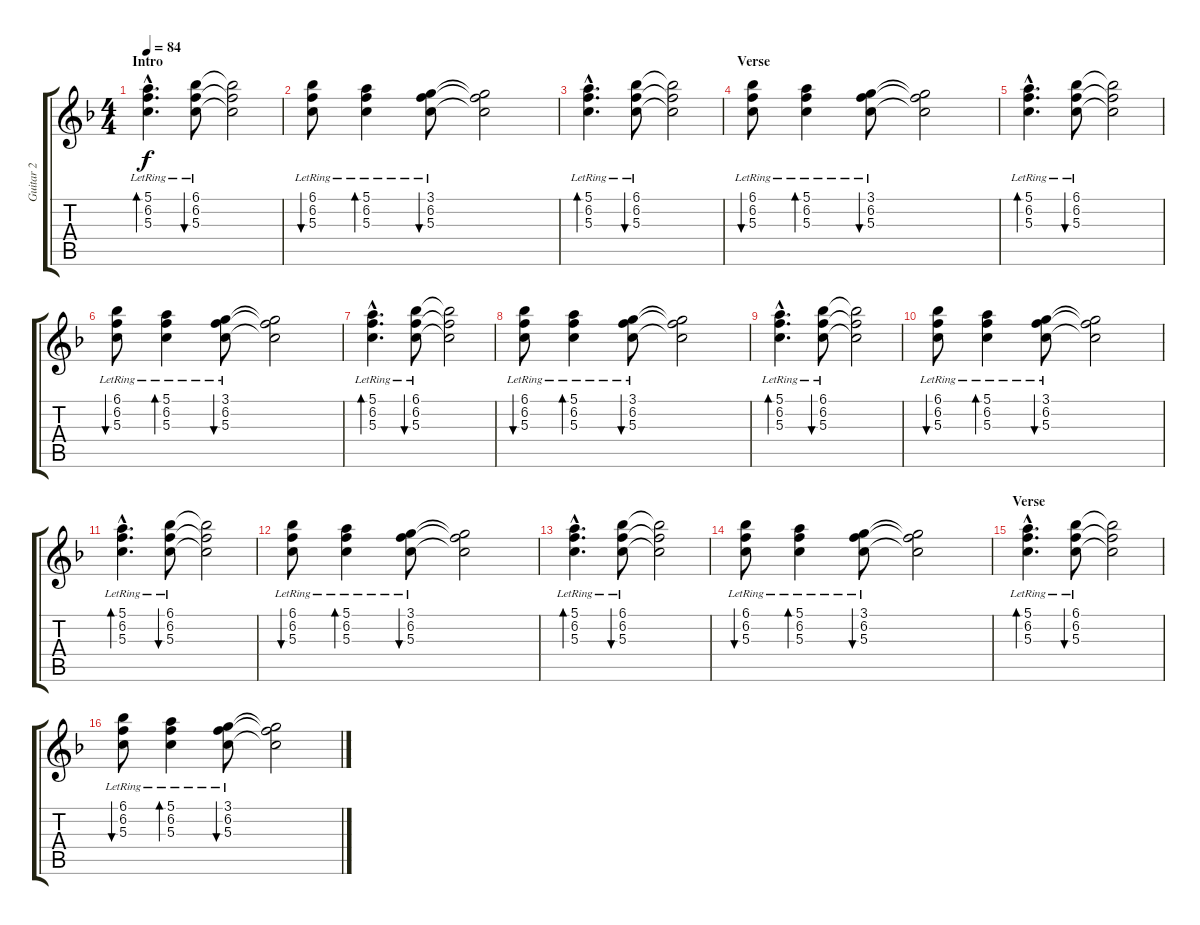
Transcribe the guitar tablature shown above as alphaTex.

\track ("Guitar 2" "Guitar 2") {instrument acousticguitarnylon}
\staff {score tabs}
\tuning (E4 B3 G3 D3 A2 E2) {hide}
\ts (4 4)
\section ("" "Intro")
\tempo 84
\clef g2
\ks f
(5.1{hac lr} 6.2{hac lr} 5.3{hac lr}).4{d bd 120 dy f instrument acousticguitarnylon} (6.1{lr} 6.2{lr} 5.3{lr}).8{bu 120} (6.1{t} 6.2{t} 5.3{t}).2 |
(6.1{lr} 6.2{lr} 5.3{lr}).8{bu 120} (5.1{lr} 6.2{lr} 5.3{lr}).4{bd 120} (3.1{lr} 6.2{lr} 5.3{lr}).8{bu 60} (3.1{t} 6.2{t} 5.3{t}).2 |
(5.1{hac lr} 6.2{hac lr} 5.3{hac lr}).4{d bd 120} (6.1{lr} 6.2{lr} 5.3{lr}).8{bu 120} (6.1{t} 6.2{t} 5.3{t}).2 |
\section ("" "Verse")
(6.1{lr} 6.2{lr} 5.3{lr}).8{bu 120} (5.1{lr} 6.2{lr} 5.3{lr}).4{bd 120} (3.1{lr} 6.2{lr} 5.3{lr}).8{bu 60} (3.1{t} 6.2{t} 5.3{t}).2 |
(5.1{hac lr} 6.2{hac lr} 5.3{hac lr}).4{d bd 120} (6.1{lr} 6.2{lr} 5.3{lr}).8{bu 120} (6.1{t} 6.2{t} 5.3{t}).2 |
(6.1{lr} 6.2{lr} 5.3{lr}).8{bu 120} (5.1{lr} 6.2{lr} 5.3{lr}).4{bd 120} (3.1{lr} 6.2{lr} 5.3{lr}).8{bu 60} (3.1{t} 6.2{t} 5.3{t}).2 |
(5.1{hac lr} 6.2{hac lr} 5.3{hac lr}).4{d bd 120} (6.1{lr} 6.2{lr} 5.3{lr}).8{bu 120} (6.1{t} 6.2{t} 5.3{t}).2 |
(6.1{lr} 6.2{lr} 5.3{lr}).8{bu 120} (5.1{lr} 6.2{lr} 5.3{lr}).4{bd 120} (3.1{lr} 6.2{lr} 5.3{lr}).8{bu 60} (3.1{t} 6.2{t} 5.3{t}).2 |
(5.1{hac lr} 6.2{hac lr} 5.3{hac lr}).4{d bd 120} (6.1{lr} 6.2{lr} 5.3{lr}).8{bu 120} (6.1{t} 6.2{t} 5.3{t}).2 |
(6.1{lr} 6.2{lr} 5.3{lr}).8{bu 120} (5.1{lr} 6.2{lr} 5.3{lr}).4{bd 120} (3.1{lr} 6.2{lr} 5.3{lr}).8{bu 60} (3.1{t} 6.2{t} 5.3{t}).2 |
(5.1{hac lr} 6.2{hac lr} 5.3{hac lr}).4{d bd 120} (6.1{lr} 6.2{lr} 5.3{lr}).8{bu 120} (6.1{t} 6.2{t} 5.3{t}).2 |
(6.1{lr} 6.2{lr} 5.3{lr}).8{bu 120} (5.1{lr} 6.2{lr} 5.3{lr}).4{bd 120} (3.1{lr} 6.2{lr} 5.3{lr}).8{bu 60} (3.1{t} 6.2{t} 5.3{t}).2 |
(5.1{hac lr} 6.2{hac lr} 5.3{hac lr}).4{d bd 120} (6.1{lr} 6.2{lr} 5.3{lr}).8{bu 120} (6.1{t} 6.2{t} 5.3{t}).2 |
(6.1{lr} 6.2{lr} 5.3{lr}).8{bu 120} (5.1{lr} 6.2{lr} 5.3{lr}).4{bd 120} (3.1{lr} 6.2{lr} 5.3{lr}).8{bu 60} (3.1{t} 6.2{t} 5.3{t}).2 |
\section ("" "Verse")
(5.1{hac lr} 6.2{hac lr} 5.3{hac lr}).4{d bd 120} (6.1{lr} 6.2{lr} 5.3{lr}).8{bu 120} (6.1{t} 6.2{t} 5.3{t}).2 |
(6.1{lr} 6.2{lr} 5.3{lr}).8{bu 120} (5.1{lr} 6.2{lr} 5.3{lr}).4{bd 120} (3.1{lr} 6.2{lr} 5.3{lr}).8{bu 60} (3.1{t} 6.2{t} 5.3{t}).2
